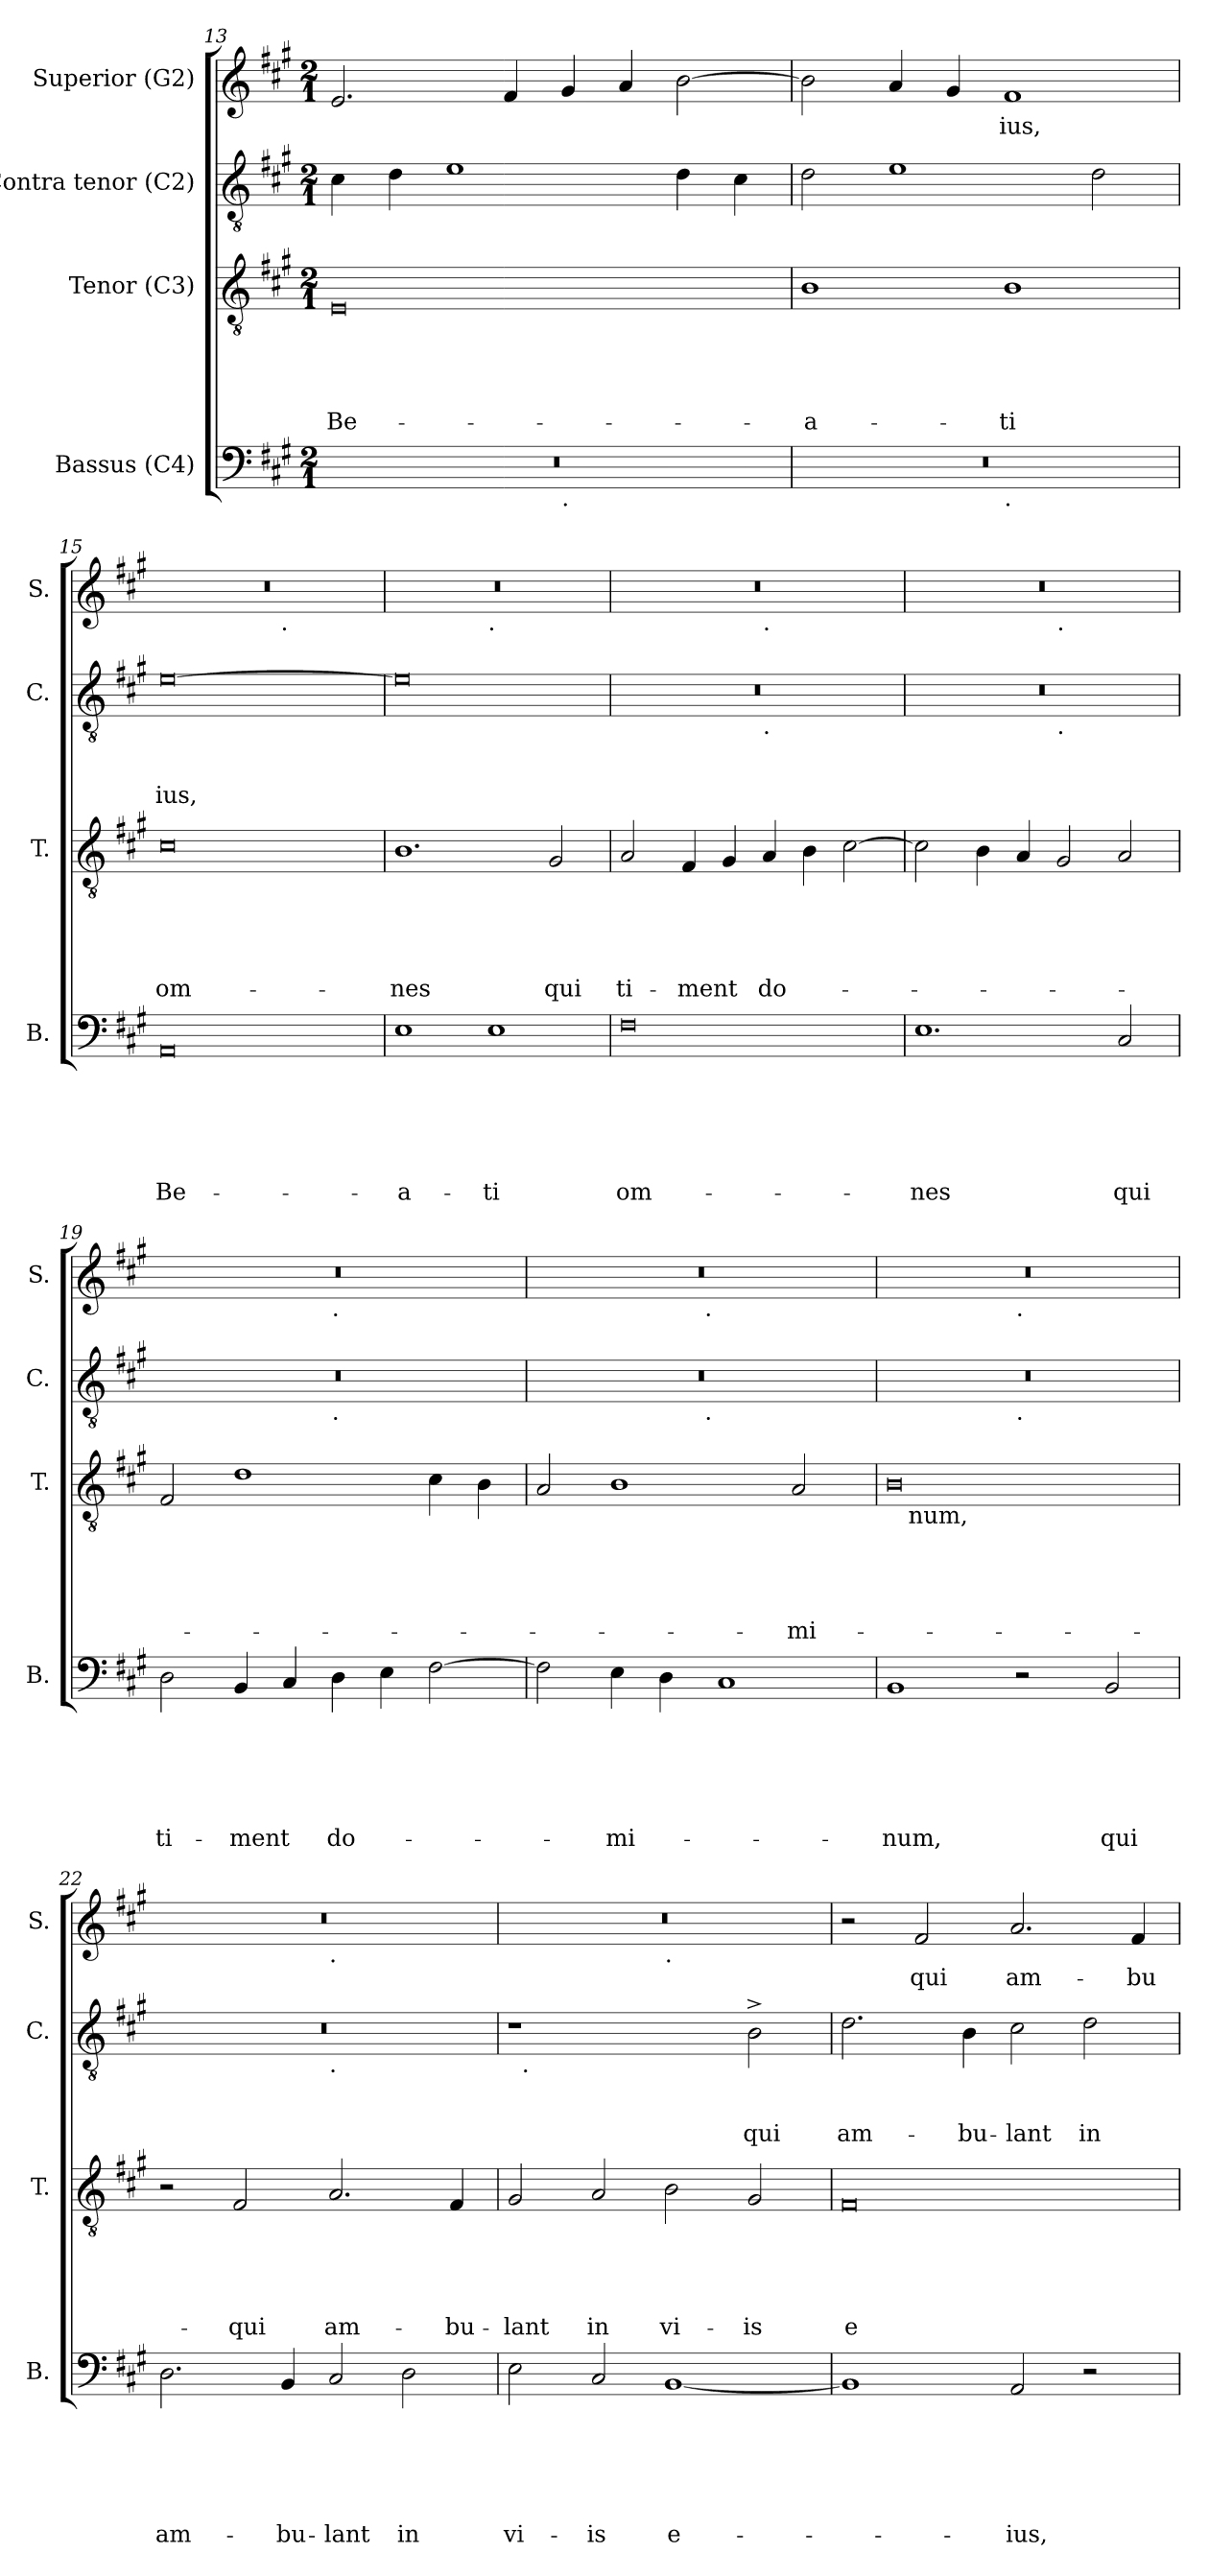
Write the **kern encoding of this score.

**kern	**text	**text	**text	**text	**text	**text	**kern	**text	**text	**text	**text	**text	**kern	**text	**text	**text	**kern	**text
*part4	*part4	*part4	*part4	*part4	*part4	*part4	*part3	*part3	*part3	*part3	*part3	*part3	*part2	*part2	*part2	*part2	*part1	*part1
*staff4	*staff4	*staff4	*staff4	*staff4	*staff4	*staff4	*staff3	*staff3	*staff3	*staff3	*staff3	*staff3	*staff2	*staff2	*staff2	*staff2	*staff1	*staff1
*I"Bassus (C4)	*	*	*	*	*	*	*I"Tenor (C3)	*	*	*	*	*	*I"Contra tenor (C2)	*	*	*	*I"Superior (G2)	*
*I'B.	*	*	*	*	*	*	*I'T.	*	*	*	*	*	*I'C.	*	*	*	*I'S.	*
*clefF4	*	*	*	*	*	*	*clefGv2	*	*	*	*	*	*clefGv2	*	*	*	*clefG2	*
*k[f#c#g#]	*	*	*	*	*	*	*k[f#c#g#]	*	*	*	*	*	*k[f#c#g#]	*	*	*	*k[f#c#g#]	*
*A:	*	*	*	*	*	*	*A:	*	*	*	*	*	*A:	*	*	*	*A:	*
*M2/1	*	*	*	*	*	*	*M2/1	*	*	*	*	*	*M2/1	*	*	*	*M2/1	*
=13	=13	=13	=13	=13	=13	=13	=13	=13	=13	=13	=13	=13	=13	=13	=13	=13	=13	=13
!	!	!	!	!	!	!	!	!	!	!	!	!LO:LY:b:rj	!	!	!	!	!	!
*^	*	*	*	*	*	*	*	*	*	*	*	*	*	*	*	*	*	*
0r	1ryy	.	.	.	.	.	.	0E	.	.	.	.	Be-	4c#\	.	.	.	2.e/	.
.	.	.	.	.	.	.	.	.	.	.	.	.	.	4d\	.	.	.	.	.
.	.	.	.	.	.	.	.	.	.	.	.	.	.	1e	.	.	.	.	.
.	.	.	.	.	.	.	.	.	.	.	.	.	.	.	.	.	.	4f#/	.
!	!LO:TX:b:t=.	!	!	!	!	!	!	!	!	!	!	!	!	!	!	!	!	!	!
.	1ryy	.	.	.	.	.	.	.	.	.	.	.	.	.	.	.	.	4g#/	.
.	.	.	.	.	.	.	.	.	.	.	.	.	.	.	.	.	.	4a/	.
.	.	.	.	.	.	.	.	.	.	.	.	.	.	4d\	.	.	.	[>2b\	.
.	.	.	.	.	.	.	.	.	.	.	.	.	.	4c#\	.	.	.	.	.
=14	=14	=14	=14	=14	=14	=14	=14	=14	=14	=14	=14	=14	=14	=14	=14	=14	=14	=14	=14
!	!	!	!	!	!	!	!	!	!	!	!	!	!LO:LY:b:rj	!	!	!	!	!	!
0r	1ryy	.	.	.	.	.	.	1B	.	.	.	.	-a-	2d\	.	.	.	2b\]	.
.	.	.	.	.	.	.	.	.	.	.	.	.	.	1e	.	.	.	4a/	.
.	.	.	.	.	.	.	.	.	.	.	.	.	.	.	.	.	.	4g#/	.
!	!LO:TX:b:t=.	!	!	!	!	!	!	!	!	!	!	!	!	!	!	!	!	!	!
!	!	!	!	!	!	!	!	!	!	!	!	!	!LO:LY:b	!	!	!	!	!	!LO:LY:b
.	1ryy	.	.	.	.	.	.	1B	.	.	.	.	-ti	.	.	.	.	1f#	-ius,
.	.	.	.	.	.	.	.	.	.	.	.	.	.	2d\	.	.	.	.	.
=15	=15	=15	=15	=15	=15	=15	=15	=15	=15	=15	=15	=15	=15	=15	=15	=15	=15	=15	=15
!	!	!	!	!	!	!	!LO:LY:b:rj	!	!	!	!	!	!LO:LY:b	!	!	!	!LO:LY:b	!	!
*v	*v	*	*	*	*	*	*	*	*	*	*	*	*	*	*	*	*	*^	*
0AA	.	.	.	.	.	Be-	0c#	.	.	.	.	om-	[<0e	.	.	-ius,	0r	2ryy	.
.	.	.	.	.	.	.	.	.	.	.	.	.	.	.	.	.	.	4...ryy	.
!	!	!	!	!	!	!	!	!	!	!	!	!	!	!	!	!	!	!LO:TX:b:t=.	!
.	.	.	.	.	.	.	.	.	.	.	.	.	.	.	.	.	.	1ryy	.
.	.	.	.	.	.	.	.	.	.	.	.	.	.	.	.	.	.	32ryy	.
!!LO:LB:g=z	!!
=16	=16	=16	=16	=16	=16	=16	=16	=16	=16	=16	=16	=16	=16	=16	=16	=16	=16	=16	=16
!	!	!	!	!	!	!LO:LY:b:rj	!	!	!	!	!	!LO:LY:b	!	!	!	!	!	!	!
1E	.	.	.	.	.	-a-	1.B	.	.	.	.	-nes	0e]	.	.	.	0r	1ryy	.
!	!	!	!	!	!	!	!	!	!	!	!	!	!	!	!	!	!	!LO:TX:b:t=.	!
!	!	!	!	!	!	!LO:LY:b	!	!	!	!	!	!	!	!	!	!	!	!	!
1E	.	.	.	.	.	-ti	.	.	.	.	.	.	.	.	.	.	.	1ryy	.
!	!	!	!	!	!	!	!	!	!	!	!	!LO:LY:b	!	!	!	!	!	!	!
.	.	.	.	.	.	.	2G#/	.	.	.	.	qui	.	.	.	.	.	.	.
=17	=17	=17	=17	=17	=17	=17	=17	=17	=17	=17	=17	=17	=17	=17	=17	=17	=17	=17	=17
!	!	!	!	!	!	!LO:LY:b	!	!	!	!	!	!LO:LY:b	!	!	!	!	!	!	!
*	*	*	*	*	*	*	*	*	*	*	*	*	*^	*	*	*	*	*	*
0F#	.	.	.	.	.	om-	2A/	.	.	.	.	ti-	0r	1ryy	.	.	.	0r	1ryy	.
!	!	!	!	!	!	!	!	!	!	!	!	!LO:LY:b	!	!	!	!	!	!	!	!
.	.	.	.	.	.	.	4F#/	.	.	.	.	-ment	.	.	.	.	.	.	.	.
.	.	.	.	.	.	.	4G#/	.	.	.	.	.	.	.	.	.	.	.	.	.
!	!	!	!	!	!	!	!	!	!	!	!	!	!	!	!	!	!	!	!LO:TX:b:t=.	!
!	!	!	!	!	!	!	!	!	!	!	!	!	!	!LO:TX:b:t=.	!	!	!	!	!	!
!	!	!	!	!	!	!	!	!	!	!	!	!LO:LY:b	!	!	!	!	!	!	!	!
.	.	.	.	.	.	.	4A/	.	.	.	.	do-	.	1ryy	.	.	.	.	1ryy	.
.	.	.	.	.	.	.	4B\	.	.	.	.	.	.	.	.	.	.	.	.	.
.	.	.	.	.	.	.	[>2c#\	.	.	.	.	.	.	.	.	.	.	.	.	.
=18	=18	=18	=18	=18	=18	=18	=18	=18	=18	=18	=18	=18	=18	=18	=18	=18	=18	=18	=18	=18
!	!	!	!	!	!	!LO:LY:b	!	!	!	!	!	!	!	!	!	!	!	!	!	!
1.E	.	.	.	.	.	-nes	2c#\]	.	.	.	.	.	0r	1ryy	.	.	.	0r	1ryy	.
.	.	.	.	.	.	.	4B\	.	.	.	.	.	.	.	.	.	.	.	.	.
.	.	.	.	.	.	.	4A/	.	.	.	.	.	.	.	.	.	.	.	.	.
!	!	!	!	!	!	!	!	!	!	!	!	!	!	!	!	!	!	!	!LO:TX:b:t=.	!
!	!	!	!	!	!	!	!	!	!	!	!	!	!	!LO:TX:b:t=.	!	!	!	!	!	!
.	.	.	.	.	.	.	2G#/	.	.	.	.	.	.	1ryy	.	.	.	.	1ryy	.
!	!	!	!	!	!	!LO:LY:b	!	!	!	!	!	!	!	!	!	!	!	!	!	!
2C#/	.	.	.	.	.	qui	2A/	.	.	.	.	.	.	.	.	.	.	.	.	.
=19	=19	=19	=19	=19	=19	=19	=19	=19	=19	=19	=19	=19	=19	=19	=19	=19	=19	=19	=19	=19
!	!	!	!	!	!	!LO:LY:b	!	!	!	!	!	!	!	!	!	!	!	!	!	!
2D\	.	.	.	.	.	ti-	2F#/	.	.	.	.	.	0r	1ryy	.	.	.	0r	1ryy	.
!	!	!	!	!	!	!LO:LY:b	!	!	!	!	!	!	!	!	!	!	!	!	!	!
4BB/	.	.	.	.	.	-ment	1d	.	.	.	.	.	.	.	.	.	.	.	.	.
4C#/	.	.	.	.	.	.	.	.	.	.	.	.	.	.	.	.	.	.	.	.
!	!	!	!	!	!	!	!	!	!	!	!	!	!	!	!	!	!	!	!LO:TX:b:t=.	!
!	!	!	!	!	!	!	!	!	!	!	!	!	!	!LO:TX:b:t=.	!	!	!	!	!	!
!	!	!	!	!	!	!LO:LY:b	!	!	!	!	!	!	!	!	!	!	!	!	!	!
4D\	.	.	.	.	.	do-	.	.	.	.	.	.	.	1ryy	.	.	.	.	1ryy	.
4E\	.	.	.	.	.	.	.	.	.	.	.	.	.	.	.	.	.	.	.	.
[>2F#\	.	.	.	.	.	.	4c#\	.	.	.	.	.	.	.	.	.	.	.	.	.
.	.	.	.	.	.	.	4B\	.	.	.	.	.	.	.	.	.	.	.	.	.
=20	=20	=20	=20	=20	=20	=20	=20	=20	=20	=20	=20	=20	=20	=20	=20	=20	=20	=20	=20	=20
2F#\]	.	.	.	.	.	.	2A/	.	.	.	.	.	0r	2ryy	.	.	.	0r	2ryy	.
!	!	!	!	!	!	!LO:LY:b	!	!	!	!	!	!	!	!	!	!	!	!	!	!
4E\	.	.	.	.	.	-mi-	1B	.	.	.	.	.	.	4...ryy	.	.	.	.	4...ryy	.
4D\	.	.	.	.	.	.	.	.	.	.	.	.	.	.	.	.	.	.	.	.
!	!	!	!	!	!	!	!	!	!	!	!	!	!	!	!	!	!	!	!LO:TX:b:t=.	!
!	!	!	!	!	!	!	!	!	!	!	!	!	!	!LO:TX:b:t=.	!	!	!	!	!	!
.	.	.	.	.	.	.	.	.	.	.	.	.	.	1ryy	.	.	.	.	1ryy	.
1C#	.	.	.	.	.	.	.	.	.	.	.	.	.	.	.	.	.	.	.	.
!	!	!	!	!	!	!	!	!	!	!	!	!LO:LY:b	!	!	!	!	!	!	!	!
.	.	.	.	.	.	.	2A/	.	.	.	.	-mi-	.	.	.	.	.	.	.	.
.	.	.	.	.	.	.	.	.	.	.	.	.	.	32ryy	.	.	.	.	32ryy	.
!!LO:PB:g=z	!!
=21	=21	=21	=21	=21	=21	=21	=21	=21	=21	=21	=21	=21	=21	=21	=21	=21	=21	=21	=21	=21
!	!	!	!	!	!	!LO:LY:b	!	!	!	!	!	!	!	!	!	!	!	!	!	!
*	*	*	*	*	*	*	*^	*	*	*	*	*	*	*	*	*	*	*	*	*
1BB	.	.	.	.	.	-n­um,	0B	16ryy	.	.	.	.	.	0r	1ryy	.	.	.	0r	1ryy	.
!	!	!	!	!	!	!	!	!LO:TX:b:t=num,	!	!	!	!	!	!	!	!	!	!	!	!	!
.	.	.	.	.	.	.	.	1ryy	.	.	.	.	.	.	.	.	.	.	.	.	.
!	!	!	!	!	!	!	!	!	!	!	!	!	!	!	!	!	!	!	!	!LO:TX:b:t=.	!
!	!	!	!	!	!	!	!	!	!	!	!	!	!	!	!LO:TX:b:t=.	!	!	!	!	!	!
2r	.	.	.	.	.	.	.	.	.	.	.	.	.	.	1ryy	.	.	.	.	1ryy	.
.	.	.	.	.	.	.	.	2...ryy	.	.	.	.	.	.	.	.	.	.	.	.	.
!	!	!	!	!	!	!LO:LY:b	!	!	!	!	!	!	!	!	!	!	!	!	!	!	!
2BB/	.	.	.	.	.	qui	.	.	.	.	.	.	.	.	.	.	.	.	.	.	.
=22	=22	=22	=22	=22	=22	=22	=22	=22	=22	=22	=22	=22	=22	=22	=22	=22	=22	=22	=22	=22	=22
!	!	!	!	!	!	!LO:LY:b	!	!	!	!	!	!	!	!	!	!	!	!	!	!	!
*	*	*	*	*	*	*	*v	*v	*	*	*	*	*	*	*	*	*	*	*	*	*
2.D\	.	.	.	.	.	am-	2r	.	.	.	.	.	0r	1ryy	.	.	.	0r	1ryy	.
!	!	!	!	!	!	!	!	!	!	!	!	!LO:LY:b	!	!	!	!	!	!	!	!
.	.	.	.	.	.	.	2F#/	.	.	.	.	-qui	.	.	.	.	.	.	.	.
!	!	!	!	!	!	!LO:LY:b	!	!	!	!	!	!	!	!	!	!	!	!	!	!
4BB/	.	.	.	.	.	-bu-	.	.	.	.	.	.	.	.	.	.	.	.	.	.
!	!	!	!	!	!	!	!	!	!	!	!	!	!	!	!	!	!	!	!LO:TX:b:t=.	!
!	!	!	!	!	!	!	!	!	!	!	!	!	!	!LO:TX:b:t=.	!	!	!	!	!	!
!	!	!	!	!	!	!LO:LY:b	!	!	!	!	!	!LO:LY:b	!	!	!	!	!	!	!	!
2C#/	.	.	.	.	.	-lant	2.A/	.	.	.	.	am-	.	1ryy	.	.	.	.	1ryy	.
!	!	!	!	!	!	!LO:LY:b	!	!	!	!	!	!	!	!	!	!	!	!	!	!
2D\	.	.	.	.	.	in	.	.	.	.	.	.	.	.	.	.	.	.	.	.
!	!	!	!	!	!	!	!	!	!	!	!	!LO:LY:b	!	!	!	!	!	!	!	!
.	.	.	.	.	.	.	4F#/	.	.	.	.	-bu-	.	.	.	.	.	.	.	.
=23	=23	=23	=23	=23	=23	=23	=23	=23	=23	=23	=23	=23	=23	=23	=23	=23	=23	=23	=23	=23
!	!	!	!	!	!	!LO:LY:b	!	!	!	!	!	!LO:LY:b	!	!	!	!	!	!	!	!
2E\	.	.	.	.	.	vi-	2G#/	.	.	.	.	-lant	1r	32ryy	.	.	.	0r	1ryy	.
!	!	!	!	!	!	!	!	!	!	!	!	!	!	!LO:TX:b:t=.	!	!	!	!	!	!
.	.	.	.	.	.	.	.	.	.	.	.	.	.	1ryy	.	.	.	.	.	.
!	!	!	!	!	!	!LO:LY:b	!	!	!	!	!	!LO:LY:b	!	!	!	!	!	!	!	!
2C#/	.	.	.	.	.	-is	2A/	.	.	.	.	in	.	.	.	.	.	.	.	.
!	!	!	!	!	!	!	!	!	!	!	!	!	!	!	!	!	!	!	!LO:TX:b:t=.	!
!	!	!	!	!	!	!LO:LY:b:rj	!	!	!	!	!	!LO:LY:b	!	!	!	!	!	!	!	!
[<1BB	.	.	.	.	.	e-	2B\	.	.	.	.	vi-	2ryy	.	.	.	.	.	1ryy	.
.	.	.	.	.	.	.	.	.	.	.	.	.	.	2ryy	.	.	.	.	.	.
!	!	!	!	!	!	!	!	!	!	!	!	!LO:LY:b	!	!	!	!	!LO:LY:b	!	!	!
.	.	.	.	.	.	.	2G#/	.	.	.	.	-is	2B^>\	.	.	.	qui	.	.	.
.	.	.	.	.	.	.	.	.	.	.	.	.	.	4...ryy	.	.	.	.	.	.
=24	=24	=24	=24	=24	=24	=24	=24	=24	=24	=24	=24	=24	=24	=24	=24	=24	=24	=24	=24	=24
!	!	!	!	!	!	!	!	!	!	!	!	!LO:LY:b:rj	!	!	!	!	!LO:LY:b	!	!	!
*	*	*	*	*	*	*	*	*	*	*	*	*	*v	*v	*	*	*	*	*	*
*	*	*	*	*	*	*	*	*	*	*	*	*	*	*	*	*	*v	*v	*
1BB]	.	.	.	.	.	.	0F#	.	.	.	.	e-	2.d\	.	.	am-	2r	.
!	!	!	!	!	!	!	!	!	!	!	!	!	!	!	!	!	!	!LO:LY:b
.	.	.	.	.	.	.	.	.	.	.	.	.	.	.	.	.	2f#/	qui
!	!	!	!	!	!	!	!	!	!	!	!	!	!	!	!	!LO:LY:b	!	!
.	.	.	.	.	.	.	.	.	.	.	.	.	4B\	.	.	-bu-	.	.
!	!	!	!	!	!	!LO:LY:b	!	!	!	!	!	!	!	!	!	!LO:LY:b	!	!LO:LY:b
2AA/	.	.	.	.	.	-ius,	.	.	.	.	.	.	2c#\	.	.	-lant	2.a/	am-
!	!	!	!	!	!	!	!	!	!	!	!	!	!	!	!	!LO:LY:b	!	!
2r	.	.	.	.	.	.	.	.	.	.	.	.	2d\	.	.	in	.	.
!	!	!	!	!	!	!	!	!	!	!	!	!	!	!	!	!	!	!LO:LY:b
.	.	.	.	.	.	.	.	.	.	.	.	.	.	.	.	.	4f#/	-bu-
=	=	=	=	=	=	=	=	=	=	=	=	=	=	=	=	=	=	=
*-	*-	*-	*-	*-	*-	*-	*-	*-	*-	*-	*-	*-	*-	*-	*-	*-	*-	*-
